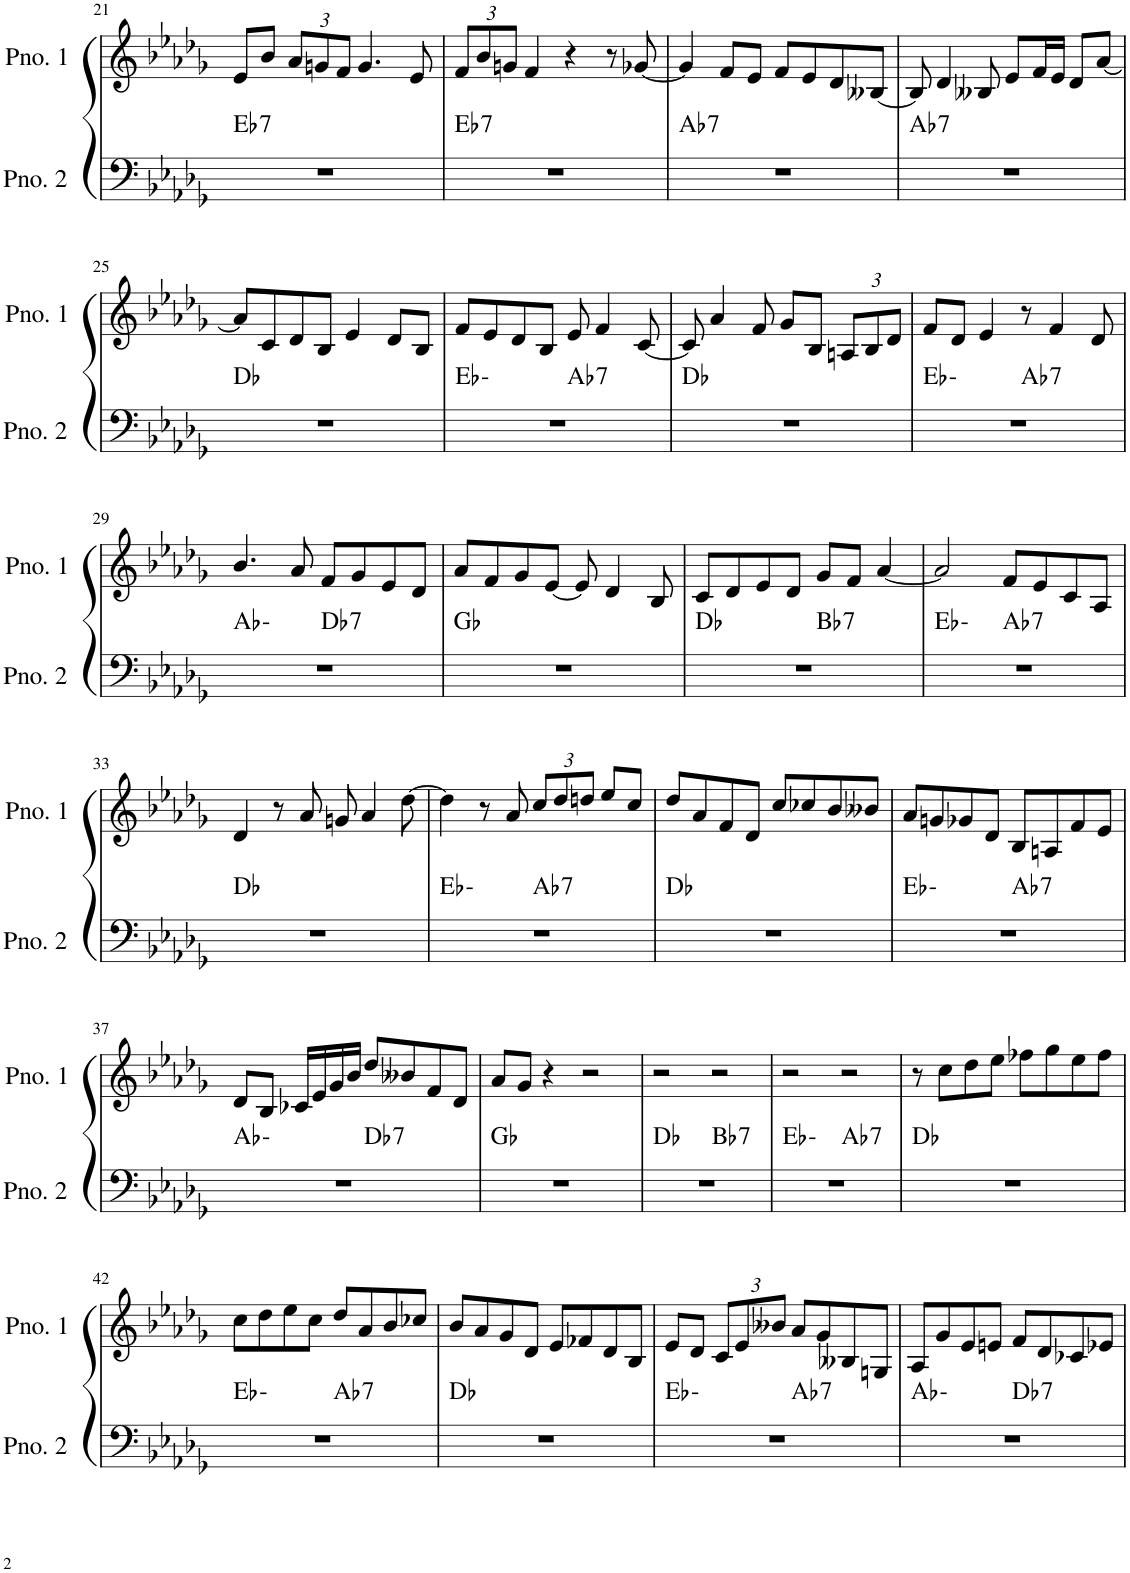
**kern	**harte	**kern
*part2	*part2	*part1
*staff2	*	*staff1
*I"ピアノ 2	*	*I"ピアノ 1
!!LO:PB:g=z
*clefF4	*	*clefG2
*k[b-e-a-d-g-]	*	*k[b-e-a-d-g-]
*M4/4	*	*M4/4
=21	=21	=21
!	!LO:H:kt=7	!
1r	Eb:7	8e-/L
.	.	8b-/J
*	*	*Xbrackettup
.	.	12a-/L
.	.	12gn/
.	.	12f/J
.	.	4.g/
.	.	8e-/
=22	=22	=22
!	!LO:H:kt=7	!
1r	Eb:7	12f/L
.	.	12b-/
.	.	12gn/J
.	.	4f/
.	.	4r
.	.	8r
.	.	[8g-X/
=23	=23	=23
!	!LO:H:kt=7	!
1r	Ab:7	4g-/]
.	.	8f/L
.	.	8e-/J
.	.	8f/L
.	.	8e-/
.	.	8d-/
.	.	[8B--X/J
=24	=24	=24
!	!LO:H:kt=7	!
1r	Ab:7	8B--/]
.	.	4d-/
.	.	8B--X/
.	.	8e-/L
.	.	16f/L
.	.	16e-/JJ
.	.	8d-/L
.	.	[8a-/J
!!LO:LB:g=z
=25	=25	=25
1r	Db:maj	8a-/L]
.	.	8c/
.	.	8d-/
.	.	8B-/J
.	.	4e-/
.	.	8d-/L
.	.	8B-/J
=26	=26	=26
*^	*	*
1r	2ryy	Eb:min	8f/L
.	.	.	8e-/
.	.	.	8d-/
.	.	.	8B-/J
!	!	!LO:H:kt=7	!
.	2ryy	Ab:7	8e-/
.	.	.	4f/
.	.	.	[8c/
*v	*v	*	*
=27	=27	=27
1r	Db:maj	8c/]
.	.	4a-/
.	.	8f/
.	.	8g-/L
.	.	8B-/J
.	.	12An/L
.	.	12B-/
.	.	12d-/J
=28	=28	=28
*^	*	*
1r	2ryy	Eb:min	8f/L
.	.	.	8d-/J
.	.	.	4e-/
!	!	!LO:H:kt=7	!
.	2ryy	Ab:7	8r
.	.	.	4f/
.	.	.	8d-/
!!LO:LB:g=z
=29	=29	=29	=29
1r	2ryy	Ab:min	4.b-/
.	.	.	8a-/
!	!	!LO:H:kt=7	!
.	2ryy	Db:7	8f/L
.	.	.	8g-/
.	.	.	8e-/
.	.	.	8d-/J
*v	*v	*	*
=30	=30	=30
1r	Gb:maj	8a-/L
.	.	8f/
.	.	8g-/
.	.	[8e-/J
.	.	8e-/]
.	.	4d-/
.	.	8B-/
=31	=31	=31
*^	*	*
1r	2ryy	Db:maj	8c/L
.	.	.	8d-/
.	.	.	8e-/
.	.	.	8d-/J
!	!	!LO:H:kt=7	!
.	2ryy	Bb:7	8g-/L
.	.	.	8f/J
.	.	.	[4a-/
=32	=32	=32	=32
1r	2ryy	Eb:min	2a-/]
!	!	!LO:H:kt=7	!
.	2ryy	Ab:7	8f/L
.	.	.	8e-/
.	.	.	8c/
.	.	.	8A-/J
*v	*v	*	*
!!LO:LB:g=z
=33	=33	=33
1r	Db:maj	4d-/
.	.	8r
.	.	8a-/
.	.	8gn/
.	.	4a-/
.	.	[8dd-\
=34	=34	=34
*^	*	*
1r	2ryy	Eb:min	4dd-\]
.	.	.	8r
.	.	.	8a-/
!	!	!LO:H:kt=7	!
.	2ryy	Ab:7	12cc/L
.	.	.	12dd-/
.	.	.	12ddn/J
.	.	.	8ee-/L
.	.	.	8cc/J
*v	*v	*	*
=35	=35	=35
1r	Db:maj	8dd-/L
.	.	8a-/
.	.	8f/
.	.	8d-/J
.	.	8cc/L
.	.	8cc-X/
.	.	8b-/
.	.	8b--X/J
=36	=36	=36
*^	*	*
1r	2ryy	Eb:min	8a-/L
.	.	.	8gn/
.	.	.	8g-X/
.	.	.	8d-/J
!	!	!LO:H:kt=7	!
.	2ryy	Ab:7	8B-/L
.	.	.	8An/
.	.	.	8f/
.	.	.	8e-/J
!!LO:LB:g=z
=37	=37	=37	=37
1r	2ryy	Ab:min	8d-/L
.	.	.	8B-/J
.	.	.	16c-X/LL
.	.	.	16e-/
.	.	.	16g-/
.	.	.	16b-/JJ
!	!	!LO:H:kt=7	!
.	2ryy	Db:7	8dd-/L
.	.	.	8b--X/
.	.	.	8f/
.	.	.	8d-/J
*v	*v	*	*
=38	=38	=38
1r	Gb:maj	8a-/L
.	.	8g-/J
.	.	4r
.	.	2r
=39	=39	=39
*^	*	*
1r	2ryy	Db:maj	2r
!	!	!LO:H:kt=7	!
.	2ryy	Bb:7	2r
=40	=40	=40	=40
1r	2ryy	Eb:min	2r
!	!	!LO:H:kt=7	!
.	2ryy	Ab:7	2r
*v	*v	*	*
=41	=41	=41
1r	Db:maj	8r
.	.	8cc\L
.	.	8dd-\
.	.	8ee-\J
.	.	8ff-X\L
.	.	8gg-\
.	.	8ee-\
.	.	8ff-\J
!!LO:LB:g=z
=42	=42	=42
*^	*	*
1r	2ryy	Eb:min	8cc\L
.	.	.	8dd-\
.	.	.	8ee-\
.	.	.	8cc\J
!	!	!LO:H:kt=7	!
.	2ryy	Ab:7	8dd-/L
.	.	.	8a-/
.	.	.	8b-/
.	.	.	8cc-X/J
*v	*v	*	*
=43	=43	=43
1r	Db:maj	8b-/L
.	.	8a-/
.	.	8g-/
.	.	8d-/J
.	.	8e-/L
.	.	8f-X/
.	.	8d-/
.	.	8B-/J
=44	=44	=44
*^	*	*
1r	2ryy	Eb:min	8e-/L
.	.	.	8d-/J
.	.	.	12c/L
.	.	.	12e-/
.	.	.	12b--X/J
!	!	!LO:H:kt=7	!
.	2ryy	Ab:7	8a-/L
.	.	.	8g-/
.	.	.	8B--X/
.	.	.	8Gn/J
=45	=45	=45	=45
1r	2ryy	Ab:min	8A-/L
.	.	.	8g-/
.	.	.	8e-/
.	.	.	8en/J
!	!	!LO:H:kt=7	!
.	2ryy	Db:7	8f/L
.	.	.	8d-/
.	.	.	8c-X/
.	.	.	8e-X/J
*v	*v	*	*
=	=	=
*-	*-	*-
